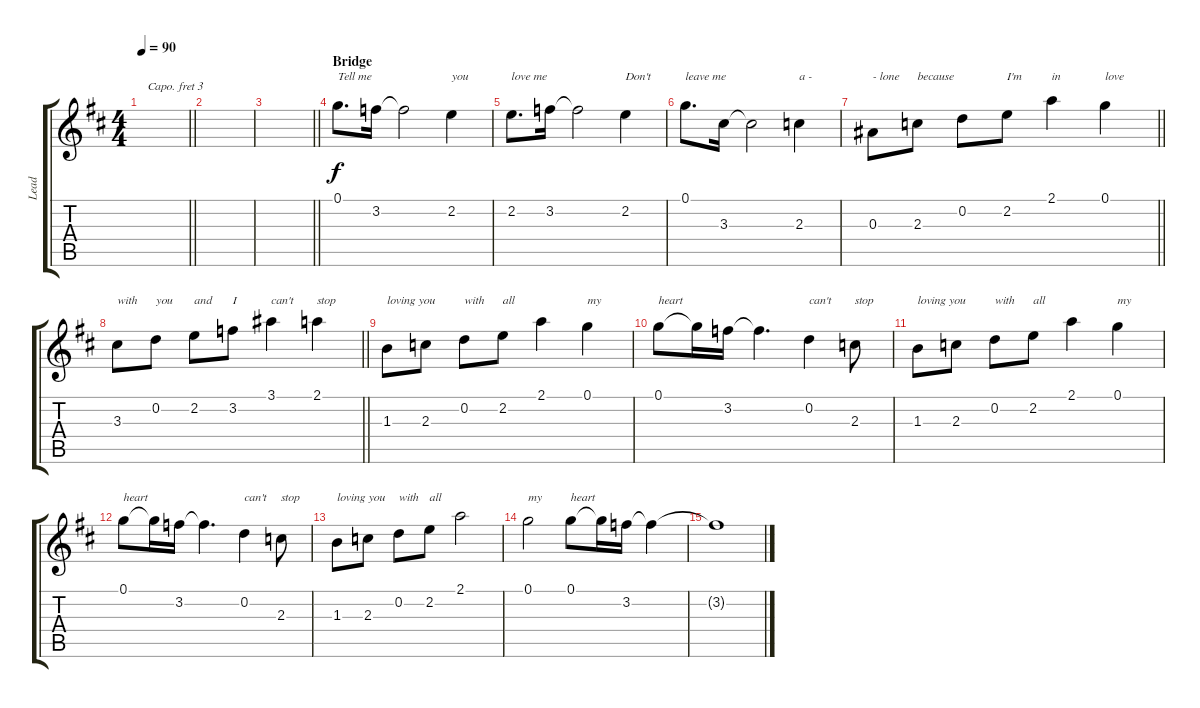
\track ("Lead" "Lead") {instrument electricguitarjazz}
\staff {score tabs}
\capo 3
\tuning (E4 B3 G3 D3 A2 E2) {hide}
\ts (4 4)
\tempo 90
\clef g2
\barLineRight lightlight
\ks d
|
|
\barLineRight lightlight
|
\section ("" "Bridge")
0.1.8{d txt "Tell me"} 3.2.16 3.2{t}.2 2.2.4{txt "you"} |
2.2.8{d txt "love me"} 3.2.16 3.2{t}.2 2.2.4{txt "Don't"} |
0.1.8{d txt "leave me"} 3.3.16 3.3{t}.2 2.3.4{txt "a -"} |
\barLineRight lightlight
0.3.8{txt "- lone"} 2.3.8{txt "because"} 0.2.8 2.2.8{txt "I'm"} 2.1.4{txt "in"} 0.1.4{txt "love"} |
\barLineRight lightlight
3.3.8{txt "with"} 0.2.8{txt "you"} 2.2.8{txt "and"} 3.2.8{txt "I"} 3.1.4{txt "can't"} 2.1.4{txt "stop"} |
1.3.8{txt "loving you"} 2.3.8 0.2.8{txt "with"} 2.2.8{txt "all"} 2.1.4 0.1.4{txt "my"} |
0.1.8{txt "heart"} 0.1{t}.16 3.2.16 3.2{t}.4{d} 0.2.4{txt "can't"} 2.3.8{txt "stop"} |
1.3.8{txt "loving you"} 2.3.8 0.2.8{txt "with"} 2.2.8{txt "all"} 2.1.4 0.1.4{txt "my"} |
0.1.8{txt "heart"} 0.1{t}.16 3.2.16 3.2{t}.4{d} 0.2.4{txt "can't"} 2.3.8{txt "stop"} |
1.3.8{txt "loving you"} 2.3.8 0.2.8{txt "with"} 2.2.8{txt "all"} 2.1.2 |
0.1.2{txt "my"} 0.1.8{txt "heart"} 0.1{t}.16 3.2.16 3.2{t}.4 |
3.2{t}.1
